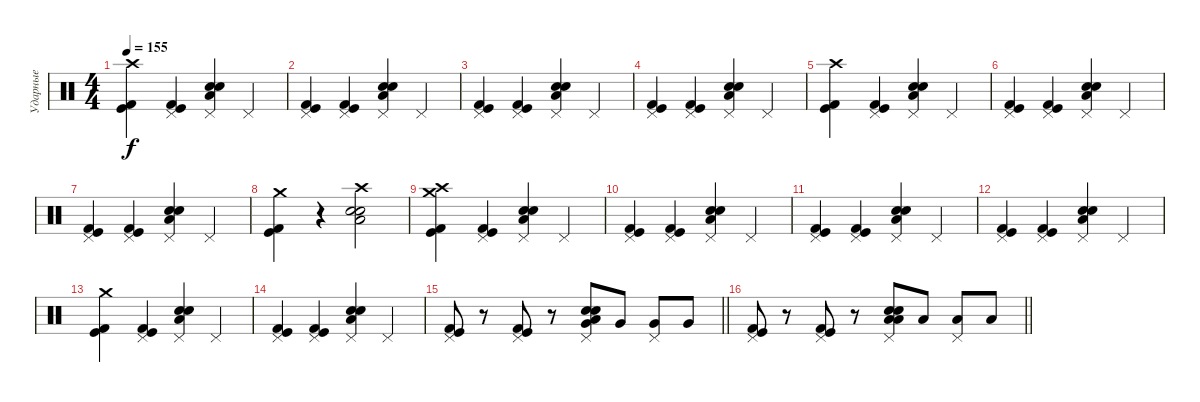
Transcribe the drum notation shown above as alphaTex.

\track ("Ударные" "Ударные") {instrument percussion}
\staff {score}
\articulation defaults
\ts (4 4)
\tempo 155
\clef neutral
\ks c
("Crash high (hit)" "Kick (hit) 2" "Kick (hit)").4{dy f} ("Pedal Hi-Hat (hit)" "Kick (hit) 2" "Kick (hit)").4 ("Pedal Hi-Hat (hit)" "Snare (hit) 2" "Electric Snare (hit)" "Low Floor Tom (hit)").4 "Pedal Hi-Hat (hit)".4 |
("Pedal Hi-Hat (hit)" "Kick (hit) 2" "Kick (hit)").4 ("Pedal Hi-Hat (hit)" "Kick (hit) 2" "Kick (hit)").4 ("Pedal Hi-Hat (hit)" "Snare (hit) 2" "Electric Snare (hit)" "Low Floor Tom (hit)").4 "Pedal Hi-Hat (hit)".4 |
("Pedal Hi-Hat (hit)" "Kick (hit) 2" "Kick (hit)").4 ("Pedal Hi-Hat (hit)" "Kick (hit) 2" "Kick (hit)").4 ("Pedal Hi-Hat (hit)" "Snare (hit) 2" "Electric Snare (hit)" "Low Floor Tom (hit)").4 "Pedal Hi-Hat (hit)".4 |
("Pedal Hi-Hat (hit)" "Kick (hit) 2" "Kick (hit)").4 ("Pedal Hi-Hat (hit)" "Kick (hit) 2" "Kick (hit)").4 ("Pedal Hi-Hat (hit)" "Snare (hit) 2" "Electric Snare (hit)" "Low Floor Tom (hit)").4 "Pedal Hi-Hat (hit)".4 |
("Crash high (hit)" "Kick (hit) 2" "Kick (hit)").4 ("Pedal Hi-Hat (hit)" "Kick (hit) 2" "Kick (hit)").4 ("Pedal Hi-Hat (hit)" "Snare (hit) 2" "Electric Snare (hit)" "Low Floor Tom (hit)").4 "Pedal Hi-Hat (hit)".4 |
("Pedal Hi-Hat (hit)" "Kick (hit) 2" "Kick (hit)").4 ("Pedal Hi-Hat (hit)" "Kick (hit) 2" "Kick (hit)").4 ("Pedal Hi-Hat (hit)" "Snare (hit) 2" "Electric Snare (hit)" "Low Floor Tom (hit)").4 "Pedal Hi-Hat (hit)".4 |
("Pedal Hi-Hat (hit)" "Kick (hit) 2" "Kick (hit)").4 ("Pedal Hi-Hat (hit)" "Kick (hit) 2" "Kick (hit)").4 ("Pedal Hi-Hat (hit)" "Snare (hit) 2" "Electric Snare (hit)" "Low Floor Tom (hit)").4 "Pedal Hi-Hat (hit)".4 |
("Crash medium (hit)" "Kick (hit) 2" "Kick (hit)").4 r.4 ("Crash high (hit)" "Snare (hit) 2" "Electric Snare (hit)" "Low Floor Tom (hit)").2 |
("Crash high (hit)" "Crash medium (hit)" "Kick (hit) 2" "Kick (hit)").4 ("Pedal Hi-Hat (hit)" "Kick (hit) 2" "Kick (hit)").4 ("Pedal Hi-Hat (hit)" "Snare (hit) 2" "Electric Snare (hit)" "Low Floor Tom (hit)").4 "Pedal Hi-Hat (hit)".4 |
("Pedal Hi-Hat (hit)" "Kick (hit) 2" "Kick (hit)").4 ("Pedal Hi-Hat (hit)" "Kick (hit) 2" "Kick (hit)").4 ("Pedal Hi-Hat (hit)" "Snare (hit) 2" "Electric Snare (hit)" "Low Floor Tom (hit)").4 "Pedal Hi-Hat (hit)".4 |
("Pedal Hi-Hat (hit)" "Kick (hit) 2" "Kick (hit)").4 ("Pedal Hi-Hat (hit)" "Kick (hit) 2" "Kick (hit)").4 ("Pedal Hi-Hat (hit)" "Snare (hit) 2" "Electric Snare (hit)" "Low Floor Tom (hit)").4 "Pedal Hi-Hat (hit)".4 |
("Pedal Hi-Hat (hit)" "Kick (hit) 2" "Kick (hit)").4 ("Pedal Hi-Hat (hit)" "Kick (hit) 2" "Kick (hit)").4 ("Pedal Hi-Hat (hit)" "Snare (hit) 2" "Electric Snare (hit)" "Low Floor Tom (hit)").4 "Pedal Hi-Hat (hit)".4 |
("Crash medium (hit)" "Kick (hit) 2" "Kick (hit)").4 ("Pedal Hi-Hat (hit)" "Kick (hit) 2" "Kick (hit)").4 ("Pedal Hi-Hat (hit)" "Snare (hit) 2" "Electric Snare (hit)" "Low Floor Tom (hit)").4 "Pedal Hi-Hat (hit)".4 |
("Pedal Hi-Hat (hit)" "Kick (hit) 2" "Kick (hit)").4 ("Pedal Hi-Hat (hit)" "Kick (hit) 2" "Kick (hit)").4 ("Pedal Hi-Hat (hit)" "Snare (hit) 2" "Electric Snare (hit)" "Low Floor Tom (hit)").4 "Pedal Hi-Hat (hit)".4 |
\barLineRight lightlight
("Pedal Hi-Hat (hit)" "Kick (hit) 2" "Kick (hit)").8 r.8 ("Pedal Hi-Hat (hit)" "Kick (hit) 2" "Kick (hit)").8 r.8 ("Pedal Hi-Hat (hit)" "Snare (hit) 2" "Electric Snare (hit)" "Low Floor Tom (hit)" "Very Low Tom (hit)").8 "Very Low Tom (hit)".8 ("Pedal Hi-Hat (hit)" "Very Low Tom (hit)").8 "Very Low Tom (hit)".8 |
\barLineRight lightlight
("Pedal Hi-Hat (hit)" "Kick (hit) 2" "Kick (hit)").8 r.8 ("Pedal Hi-Hat (hit)" "Kick (hit) 2" "Kick (hit)").8 r.8 ("Pedal Hi-Hat (hit)" "Snare (hit) 2" "Electric Snare (hit)" "Low Floor Tom (hit)" "Low Floor Tom (hit)").8 "Low Floor Tom (hit)".8 ("Pedal Hi-Hat (hit)" "Low Floor Tom (hit)").8 "Low Floor Tom (hit)".8
